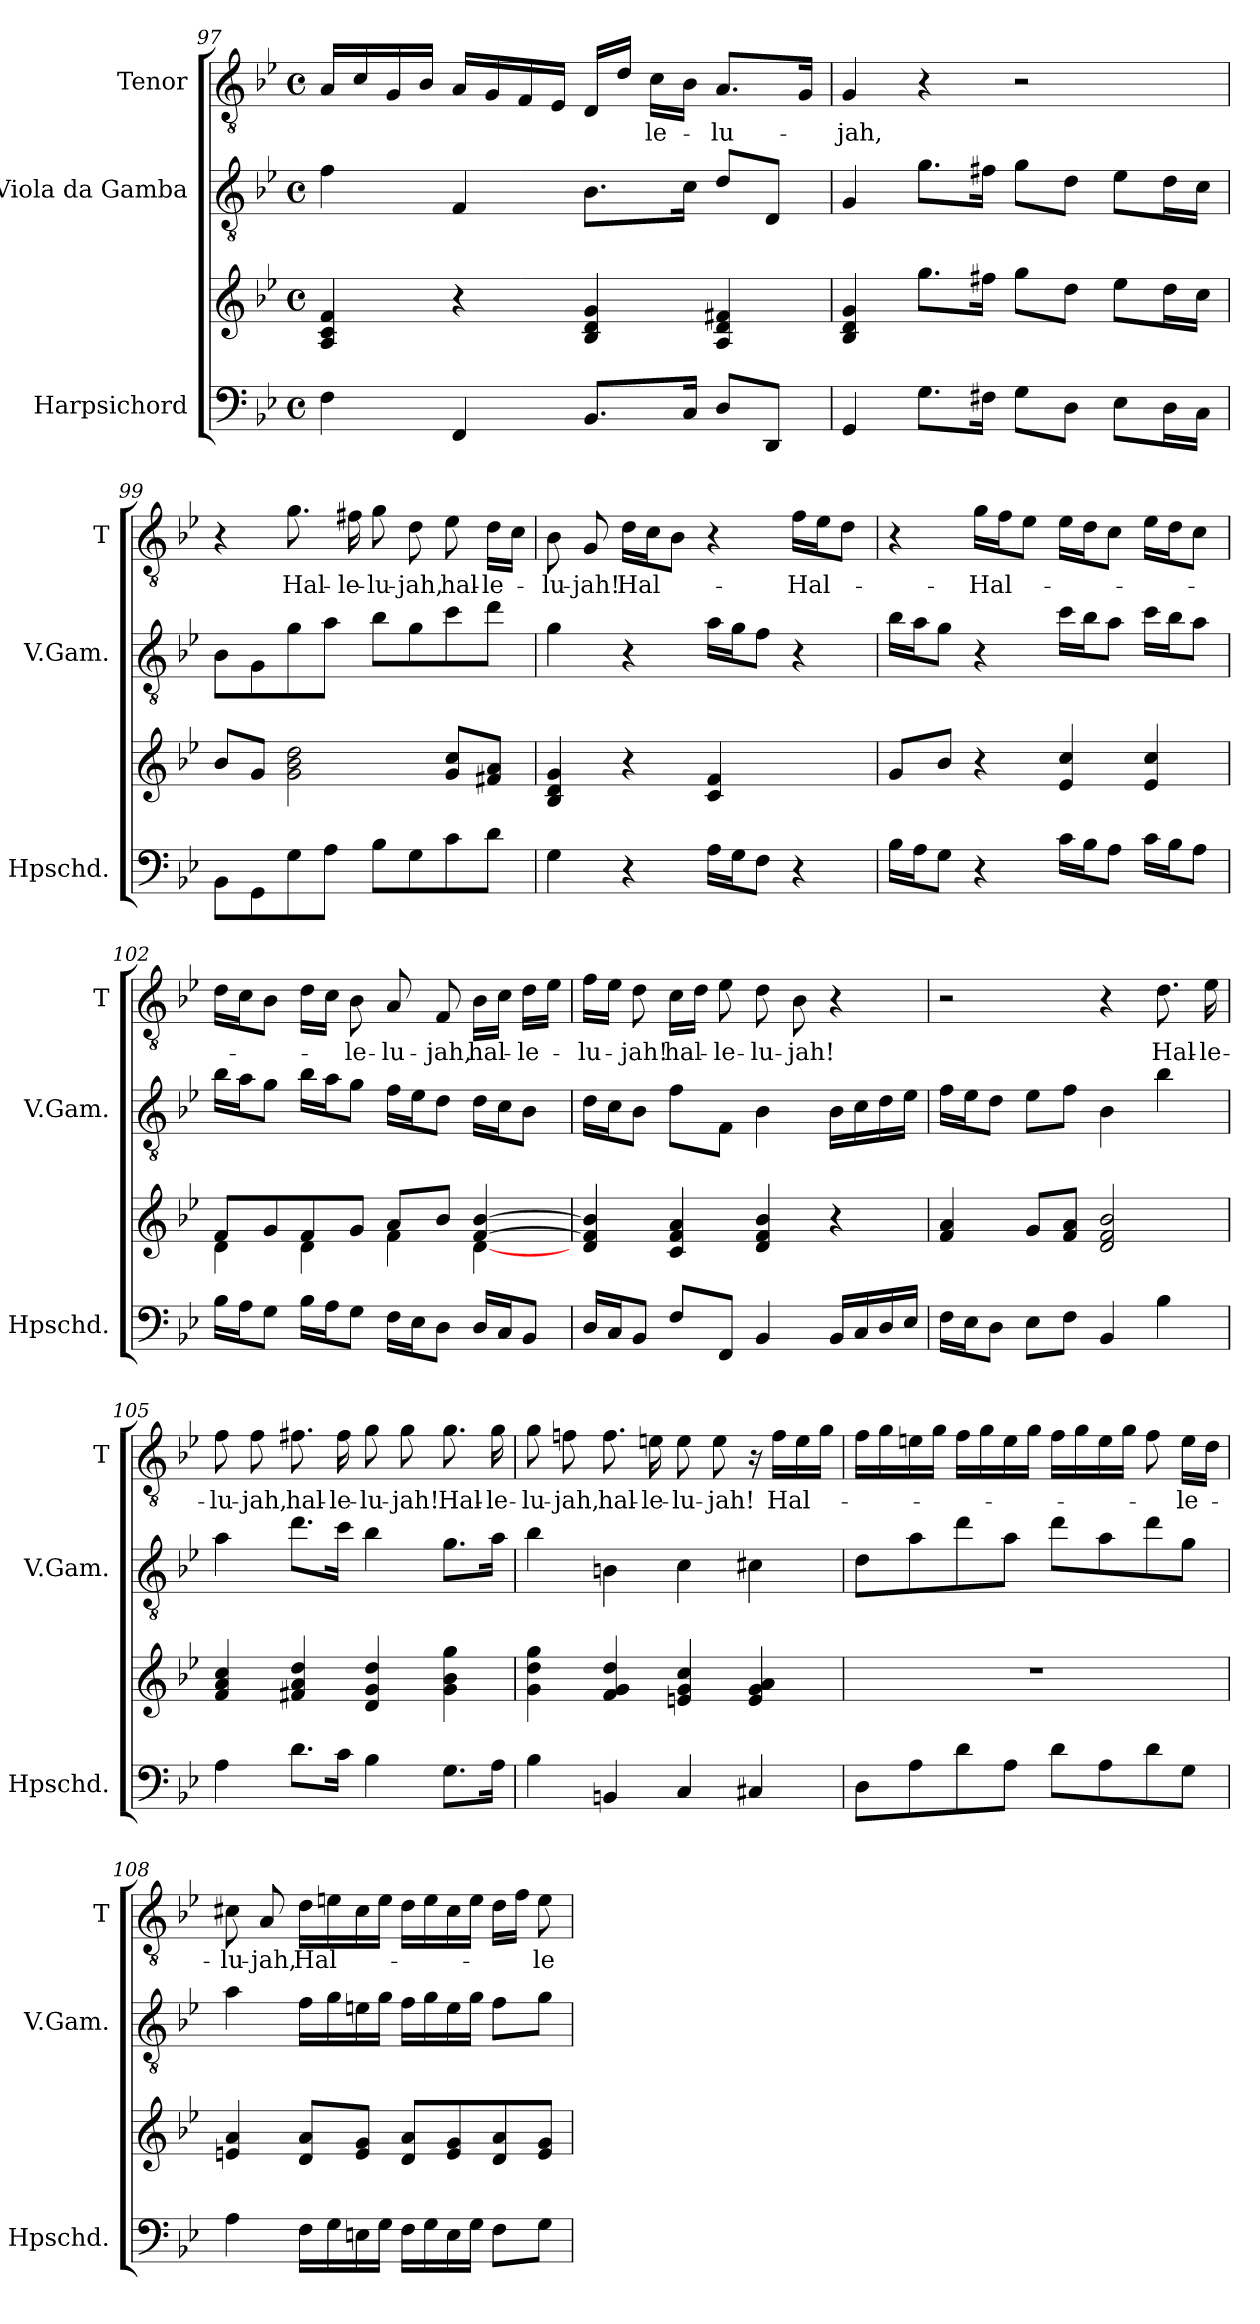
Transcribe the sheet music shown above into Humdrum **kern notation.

**kern	**kern	**kern	**kern	**text
*part3	*part3	*part2	*part1	*part1
*staff4	*staff3	*staff2	*staff1	*staff1
*I"Harpsichord	*	*I"Viola da Gamba	*I"Tenor	*
*I'Hpschd.	*	*I'V.Gam.	*I'T	*
!!LO:LB:g=z
*clefF4	*clefG2	*clefGv2	*clefGv2	*
*	*	*ITrd7c12	*	*
*k[b-e-]	*k[b-e-]	*k[b-e-]	*k[b-e-]	*
*B-:	*B-:	*B-:	*B-:	*
*M4/4	*M4/4	*M4/4	*M4/4	*
*met(c)	*met(c)	*met(c)	*met(c)	*
=97	=97	=97	=97	=97
4F\	4A/ 4c/ 4f/	4F\	16A/LL	.
.	.	.	16c/	.
.	.	.	16G/	.
.	.	.	16B-/JJ	.
4FF/	4r	4FF/	16A/LL	.
.	.	.	16G/	.
.	.	.	16F/	.
.	.	.	16E-/JJ	.
8.BB-/L	4B-/ 4d/ 4g/	8.BB-\L	16D/LL	.
.	.	.	16d/JJ	.
!	!	!	!	!LO:LY:b
.	.	.	16c\LL	-le-
16C/Jk	.	16C\Jk	16B-\JJ	.
!	!	!	!	!LO:LY:b
8D/L	4A/ 4d/ 4f#X/	8D/L	8.A/L	-lu-
8DD/J	.	8DD/J	.	.
.	.	.	16G/Jk	.
=98	=98	=98	=98	=98
!	!	!	!	!LO:LY:b
4GG/	4B-/ 4d/ 4g/	4GG/	4G/	-jah,
8.G\L	8.gg\L	8.G\L	4r	.
16F#X\Jk	16ff#X\Jk	16F#X\Jk	.	.
8G\L	8gg\L	8G\L	2r	.
8D\J	8dd\J	8D\J	.	.
8E-\L	8ee-\L	8E-\L	.	.
16D\L	16dd\L	16D\L	.	.
16C\JJ	16cc\JJ	16C\JJ	.	.
=99	=99	=99	=99	=99
8BB-\L	8b-/L	8BB-\L	4r	.
8GG\	8g/J	8GG\	.	.
!	!	!	!	!LO:LY:b
8G\	2g\ 2b-\ 2dd\	8G\	8.g\	Hal-
8A\J	.	8A\J	.	.
!	!	!	!	!LO:LY:b
.	.	.	16f#X\	-le-
!	!	!	!	!LO:LY:b
8B-\L	.	8B-\L	8g\	-lu-
!	!	!	!	!LO:LY:b
8G\	.	8G\	8d\	-jah,
!	!	!	!	!LO:LY:b
8c\	8g/ 8cc/L	8c\	8e-\	hal-
!	!	!	!	!LO:LY:b
8d\J	8f#X/ 8a/J	8d\J	16d\LL	-le-
.	.	.	16c\JJ	.
=100	=100	=100	=100	=100
!	!	!	!	!LO:LY:b
4G\	4B-/ 4d/ 4g/	4G\	8B-\	-lu-
!	!	!	!	!LO:LY:b
.	.	.	8G/	-jah!
!	!	!	!	!LO:LY:b
4r	4r	4r	16d\LL	Hal-
.	.	.	16c\J	.
.	.	.	8B-\J	.
16A\LL	4c/ 4f/	16A\LL	4r	.
16G\J	.	16G\J	.	.
8F\J	.	8F\J	.	.
!	!	!	!	!LO:LY:b
4r	4ryy	4r	16f\LL	-Hal-
.	.	.	16e-\J	.
.	.	.	8d\J	.
!!LO:PB:g=z
=101	=101	=101	=101	=101
16B-\LL	8g/L	16B-\LL	4r	.
16A\J	.	16A\J	.	.
8G\J	8b-/J	8G\J	.	.
!	!	!	!	!LO:LY:b
4r	4r	4r	16g\LL	-Hal-
.	.	.	16f\J	.
.	.	.	8e-\J	.
16c\LL	4e-/ 4cc/	16c\LL	16e-\LL	.
16B-\J	.	16B-\J	16d\J	.
8A\J	.	8A\J	8c\J	.
16c\LL	4e-/ 4cc/	16c\LL	16e-\LL	.
16B-\J	.	16B-\J	16d\J	.
8A\J	.	8A\J	8c\J	.
=102	=102	=102	=102	=102
*	*^	*	*	*
16B-\LL	8f/L	4d\	16B-\LL	16d\LL	.
16A\J	.	.	16A\J	16c\J	.
8G\J	8g/	.	8G\J	8B-\J	.
16B-\LL	8f/	4d\	16B-\LL	16d\LL	.
16A\J	.	.	16A\J	16c\JJ	.
!	!	!	!	!	!LO:LY:b
8G\J	8g/J	.	8G\J	8B-\	-le-
!	!	!	!	!	!LO:LY:b
16F\LL	8a/L	4f\	16F\LL	8A/	-lu-
16E-\J	.	.	16E-\J	.	.
!	!	!	!	!	!LO:LY:b
8D\J	8b-/J	.	8D\J	8F/	-jah,
!	!	!	!	!	!LO:LY:b
16D/LL	[>4f/ [>4b-/	[<4d\	16D\LL	16B-\LL	hal-
16C/J	.	.	16C\J	16c\JJ	.
!	!	!	!	!	!LO:LY:b
8BB-/J	.	.	8BB-\J	16d\LL	-le-
.	.	.	.	16e-\JJ	.
*	*v	*v	*	*	*
=103	=103	=103	=103	=103
!	!	!	!	!LO:LY:b
16D/LL	4d/ 4f/] 4b-/]	16D\LL	16f\LL	-lu-
16C/J	.	16C\J	16e-\JJ	.
!	!	!	!	!LO:LY:b
8BB-/J	.	8BB-\J	8d\	-jah!
!	!	!	!	!LO:LY:b
8F/L	4c/ 4f/ 4a/	8F\L	16c\LL	hal-
.	.	.	16d\JJ	.
!	!	!	!	!LO:LY:b
8FF/J	.	8FF\J	8e-\	-le-
!	!	!	!	!LO:LY:b
4BB-/	4d/ 4f/ 4b-/	4BB-\	8d\	-lu-
!	!	!	!	!LO:LY:b
.	.	.	8B-\	-jah!
16BB-/LL	4r	16BB-\LL	4r	.
16C/	.	16C\	.	.
16D/	.	16D\	.	.
16E-/JJ	.	16E-\JJ	.	.
=104	=104	=104	=104	=104
16F\LL	4f/ 4a/	16F\LL	2r	.
16E-\J	.	16E-\J	.	.
8D\J	.	8D\J	.	.
8E-\L	8g/L	8E-\L	.	.
8F\J	8f/ 8a/J	8F\J	.	.
4BB-/	2d/ 2f/ 2b-/	4BB-\	4r	.
!	!	!	!	!LO:LY:b
4B-\	.	4B-\	8.d\	Hal-
!	!	!	!	!LO:LY:b
.	.	.	16e-\	-le-
!!LO:LB:g=z
=105	=105	=105	=105	=105
!	!	!	!	!LO:LY:b
4A\	4f/ 4a/ 4cc/	4A\	8f\	-lu-
!	!	!	!	!LO:LY:b
.	.	.	8f\	-jah,
!	!	!	!	!LO:LY:b
8.d\L	4f#X/ 4a/ 4dd/	8.d\L	8.f#X\	hal-
!	!	!	!	!LO:LY:b
16c\Jk	.	16c\Jk	16f#\	-le-
!	!	!	!	!LO:LY:b
4B-\	4d/ 4g/ 4dd/	4B-\	8g\	-lu-
!	!	!	!	!LO:LY:b
.	.	.	8g\	-jah!
!	!	!	!	!LO:LY:b
8.G\L	4g\ 4b-\ 4gg\	8.G\L	8.g\	Hal-
!	!	!	!	!LO:LY:b
16A\Jk	.	16A\Jk	16g\	-le-
=106	=106	=106	=106	=106
!	!	!	!	!LO:LY:b
4B-\	4g\ 4dd\ 4gg\	4B-\	8g\	-lu-
!	!	!	!	!LO:LY:b
.	.	.	8fni\	-jah,
!	!	!	!	!LO:LY:b
4BBn/	4f/ 4g/ 4dd/	4BBn\	8.f\	hal-
!	!	!	!	!LO:LY:b
.	.	.	16en\	-le-
!	!	!	!	!LO:LY:b
4C/	4en/ 4g/ 4cc/	4C\	8e\	-lu-
!	!	!	!	!LO:LY:b
.	.	.	8e\	-jah!
4C#X/	4e/ 4g/ 4a/	4C#X\	16r	.
!	!	!	!	!LO:LY:b
.	.	.	16f\LL	Hal-
.	.	.	16e\	.
.	.	.	16g\JJ	.
=107	=107	=107	=107	=107
8D\L	1r	8D\L	16f\LL	.
.	.	.	16g\	.
8A\	.	8A\	16en\	.
.	.	.	16g\JJ	.
8d\	.	8d\	16f\LL	.
.	.	.	16g\	.
8A\J	.	8A\J	16e\	.
.	.	.	16g\JJ	.
8d\L	.	8d\L	16f\LL	.
.	.	.	16g\	.
8A\	.	8A\	16e\	.
.	.	.	16g\JJ	.
8d\	.	8d\	8f\	.
!	!	!	!	!LO:LY:b
8G\J	.	8G\J	16e\LL	-le-
.	.	.	16d\JJ	.
!!LO:LB:g=z
=108	=108	=108	=108	=108
!	!	!	!	!LO:LY:b
4A\	4en/ 4a/	4A\	8c#X\	-lu-
!	!	!	!	!LO:LY:b
.	.	.	8A/	-jah,
!	!	!	!	!LO:LY:b
16F\LL	8d/ 8a/L	16F\LL	16d\LL	Hal-
16G\	.	16G\	16en\	.
16En\	8e/ 8g/J	16En\	16c#\	.
16G\JJ	.	16G\JJ	16e\JJ	.
16F\LL	8d/ 8a/L	16F\LL	16d\LL	.
16G\	.	16G\	16e\	.
16E\	8e/ 8g/	16E\	16c#\	.
16G\JJ	.	16G\JJ	16e\JJ	.
8F\L	8d/ 8a/	8F\L	16d\LL	.
.	.	.	16f\JJ	.
!	!	!	!	!LO:LY:b
8G\J	8e/ 8g/J	8G\J	8e\	-le-
=	=	=	=	=
*-	*-	*-	*-	*-
